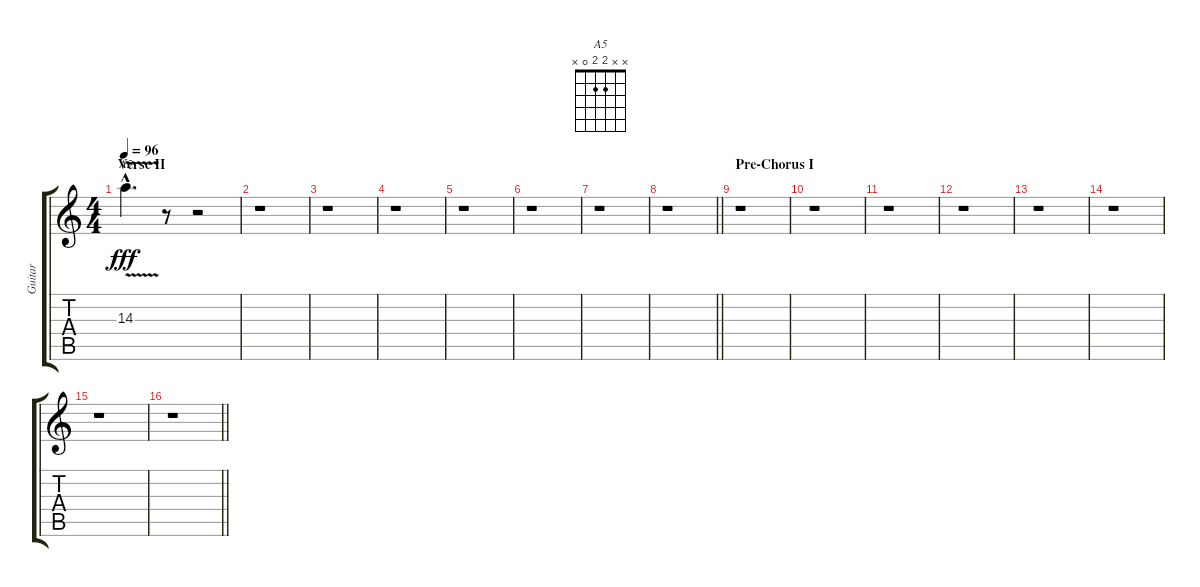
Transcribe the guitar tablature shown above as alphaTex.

\track ("Guitar" "Guitar") {instrument distortionguitar}
\staff {score tabs}
\tuning (E4 B3 G3 D3 A2 E2) {hide}
\chord ("A5" x x 2 2 0 x)
\ts (4 4)
\section ("" "Verse II")
\tempo 96
\clef g2
\ks c
14.3{v hac}.4{d ch "A5" dy fff} r.8 r.2 |
r.1 |
r.1 |
r.1 |
r.1 |
r.1 |
r.1 |
\barLineRight lightlight
r.1 |
\section ("" "Pre-Chorus I")
r.1 |
r.1 |
r.1 |
r.1 |
r.1 |
r.1 |
r.1 |
\barLineRight lightlight
r.1
